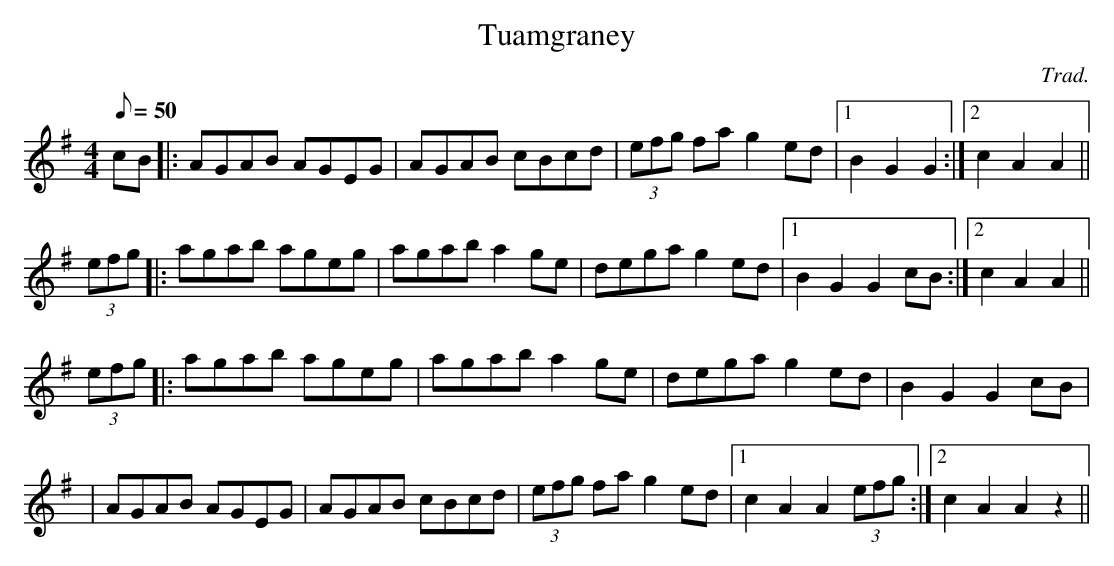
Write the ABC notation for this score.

X:1
T:Tuamgraney
C:Trad.
M:4/4
L:1/8
Q:50
K:G
cB|:AGAB AGEG|AGAB cBcd|(3efg fa g2 ed |1 B2 G2 G2:|2 c2 A2 A2||
(3efg |:agab ageg | agab a2 ge |dega g2 ed |1 B2 G2 G2 cB:|2 c2 A2 A2||
(3efg |:agab ageg | agab a2 ge | dega g2 ed| B2 G2 G2 cB|
|AGAB AGEG|AGAB cBcd|(3efg fa g2 ed |1 c2 A2 A2 (3efg:| [2 c2 A2 A2 z2||
